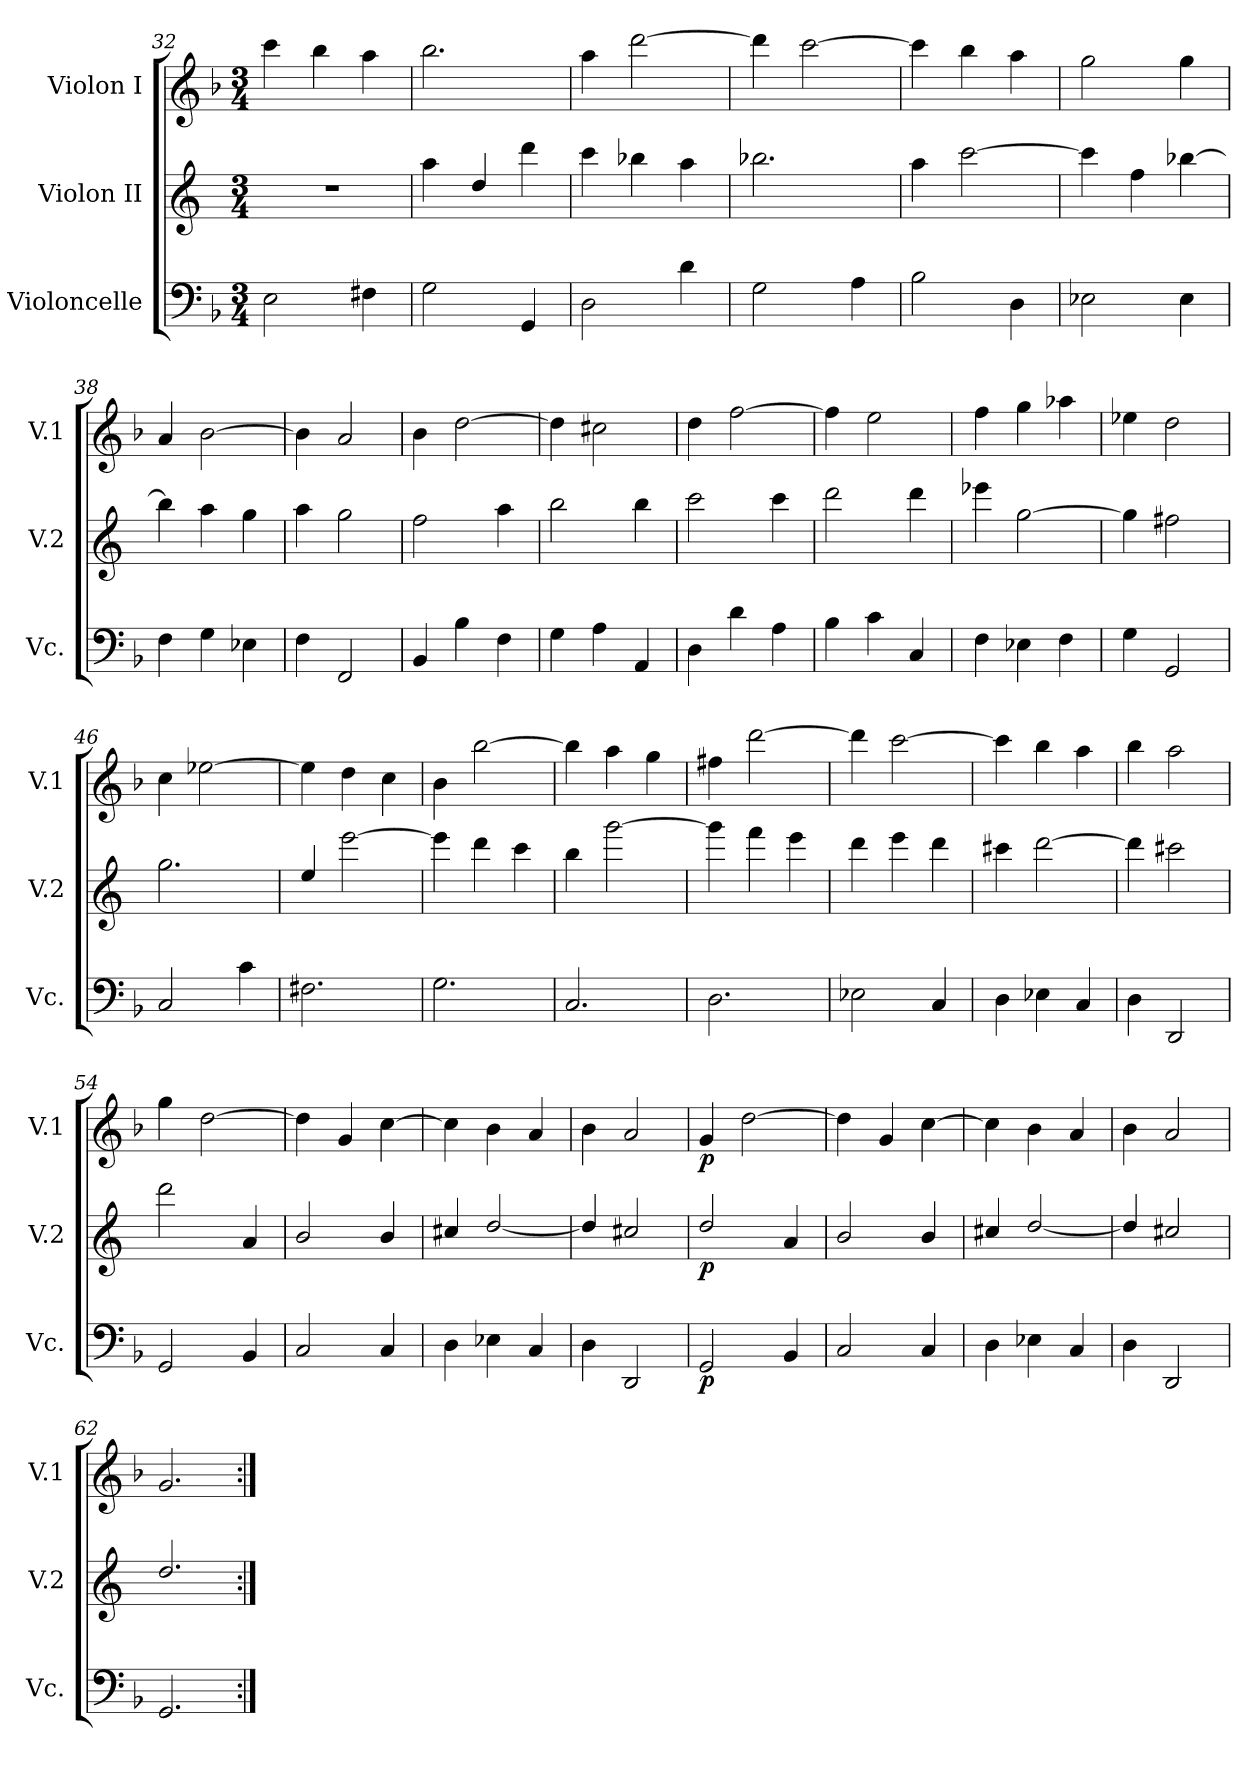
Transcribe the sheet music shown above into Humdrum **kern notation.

**kern	**dynam	**kern	**dynam	**kern	**dynam
*part3	*part3	*part2	*part2	*part1	*part1
*staff3	*staff3	*staff2	*staff2	*staff1	*staff1
*I"Violoncelle	*	*I"Violon II	*	*I"Violon I	*
*I'Vc.	*	*I'V.2	*	*I'V.1	*
*clefF4	*	*clefG2	*	*clefG2	*
*	*	*ITrd4c7	*	*	*
*k[b-]	*	*k[b-]	*	*k[b-]	*
*F:	*	*F:	*	*F:	*
*M3/4	*	*M3/4	*	*M3/4	*
=32	=32	=32	=32	=32	=32
2E\	.	2.r	.	4ccc\	.
.	.	.	.	4bb-\	.
4F#X\	.	.	.	4aa\	.
=33	=33	=33	=33	=33	=33
2G\	.	4dd\	.	2.bb-\	.
.	.	4g/	.	.	.
4GG/	.	4gg\	.	.	.
=34	=34	=34	=34	=34	=34
2D\	.	4ff\	.	4aa\	.
.	.	4ee-X\	.	[2ddd\	.
4d\	.	4dd\	.	.	.
=35	=35	=35	=35	=35	=35
2G\	.	2.ee-X\	.	4ddd\]	.
.	.	.	.	[2ccc\	.
4A\	.	.	.	.	.
=36	=36	=36	=36	=36	=36
2B-\	.	4dd\	.	4ccc\]	.
.	.	[2ff\	.	4bb-\	.
4D\	.	.	.	4aa\	.
=37	=37	=37	=37	=37	=37
2E-X\	.	4ff\]	.	2gg\	.
.	.	4b-\	.	.	.
4E-\	.	[4ee-X\	.	4gg\	.
=38	=38	=38	=38	=38	=38
4F\	.	4ee-\]	.	4a/	.
4G\	.	4dd\	.	[2b-\	.
4E-X\	.	4cc\	.	.	.
=39	=39	=39	=39	=39	=39
4F\	.	4dd\	.	4b-\]	.
2FF/	.	2cc\	.	2a/	.
=40	=40	=40	=40	=40	=40
4BB-/	.	2b-\	.	4b-\	.
4B-\	.	.	.	[2dd\	.
4F\	.	4dd\	.	.	.
=41	=41	=41	=41	=41	=41
4G\	.	2ee\	.	4dd\]	.
4A\	.	.	.	2cc#X\	.
4AA/	.	4ee\	.	.	.
=42	=42	=42	=42	=42	=42
4D\	.	2ff\	.	4dd\	.
4d\	.	.	.	[2ff\	.
4A\	.	4ff\	.	.	.
=43	=43	=43	=43	=43	=43
4B-\	.	2gg\	.	4ff\]	.
4c\	.	.	.	2ee\	.
4C/	.	4gg\	.	.	.
=44	=44	=44	=44	=44	=44
4F\	.	4aa-X\	.	4ff\	.
4E-X\	.	[2cc\	.	4gg\	.
4F\	.	.	.	4aa-X\	.
=45	=45	=45	=45	=45	=45
4G\	.	4cc\]	.	4ee-X\	.
2GG/	.	2bn\	.	2dd\	.
=46	=46	=46	=46	=46	=46
2C/	.	2.cc\	.	4cc\	.
.	.	.	.	[2ee-X\	.
4c\	.	.	.	.	.
!!LO:PB:g=z
=47	=47	=47	=47	=47	=47
2.F#X\	.	4a/	.	4ee-\]	.
.	.	[2aa\	.	4dd\	.
.	.	.	.	4cc\	.
=48	=48	=48	=48	=48	=48
2.G\	.	4aa\]	.	4b-\	.
.	.	4gg\	.	[2bb-\	.
.	.	4ff\	.	.	.
=49	=49	=49	=49	=49	=49
2.C/	.	4ee\	.	4bb-\]	.
.	.	[2ccc\	.	4aa\	.
.	.	.	.	4gg\	.
=50	=50	=50	=50	=50	=50
2.D\	.	4ccc\]	.	4ff#X\	.
.	.	4bb-\	.	[2ddd\	.
.	.	4aa\	.	.	.
=51	=51	=51	=51	=51	=51
2E-X\	.	4gg\	.	4ddd\]	.
.	.	4aa\	.	[2ccc\	.
4C/	.	4gg\	.	.	.
=52	=52	=52	=52	=52	=52
4D\	.	4ff#X\	.	4ccc\]	.
4E-X\	.	[2gg\	.	4bb-\	.
4C/	.	.	.	4aa\	.
=53	=53	=53	=53	=53	=53
4D\	.	4gg\]	.	4bb-\	.
2DD/	.	2ff#X\	.	2aa\	.
=54	=54	=54	=54	=54	=54
2GG/	.	2gg\	.	4gg\	.
.	.	.	.	[2dd\	.
4BB-/	.	4d/	.	.	.
=55	=55	=55	=55	=55	=55
2C/	.	2e/	.	4dd\]	.
.	.	.	.	4g/	.
4C/	.	4e/	.	[4cc\	.
=56	=56	=56	=56	=56	=56
4D\	.	4f#X/	.	4cc\]	.
4E-X\	.	[2g/	.	4b-\	.
4C/	.	.	.	4a/	.
=57	=57	=57	=57	=57	=57
4D\	.	4g/]	.	4b-\	.
2DD/	.	2f#X/	.	2a/	.
=58	=58	=58	=58	=58	=58
!	!LO:DY:b	!	!LO:DY:b	!	!LO:DY:b
2GG/	p	2g/	p	4g/	p
.	.	.	.	[2dd\	.
4BB-/	.	4d/	.	.	.
=59	=59	=59	=59	=59	=59
2C/	.	2e/	.	4dd\]	.
.	.	.	.	4g/	.
4C/	.	4e/	.	[4cc\	.
=60	=60	=60	=60	=60	=60
4D\	.	4f#X/	.	4cc\]	.
4E-X\	.	[2g/	.	4b-\	.
4C/	.	.	.	4a/	.
=61	=61	=61	=61	=61	=61
4D\	.	4g/]	.	4b-\	.
2DD/	.	2f#X/	.	2a/	.
=62	=62	=62	=62	=62	=62
2.GG/	.	2.g/	.	2.g/	.
=:|!	=:|!	=:|!	=:|!	=:|!	=:|!
*-	*-	*-	*-	*-	*-
